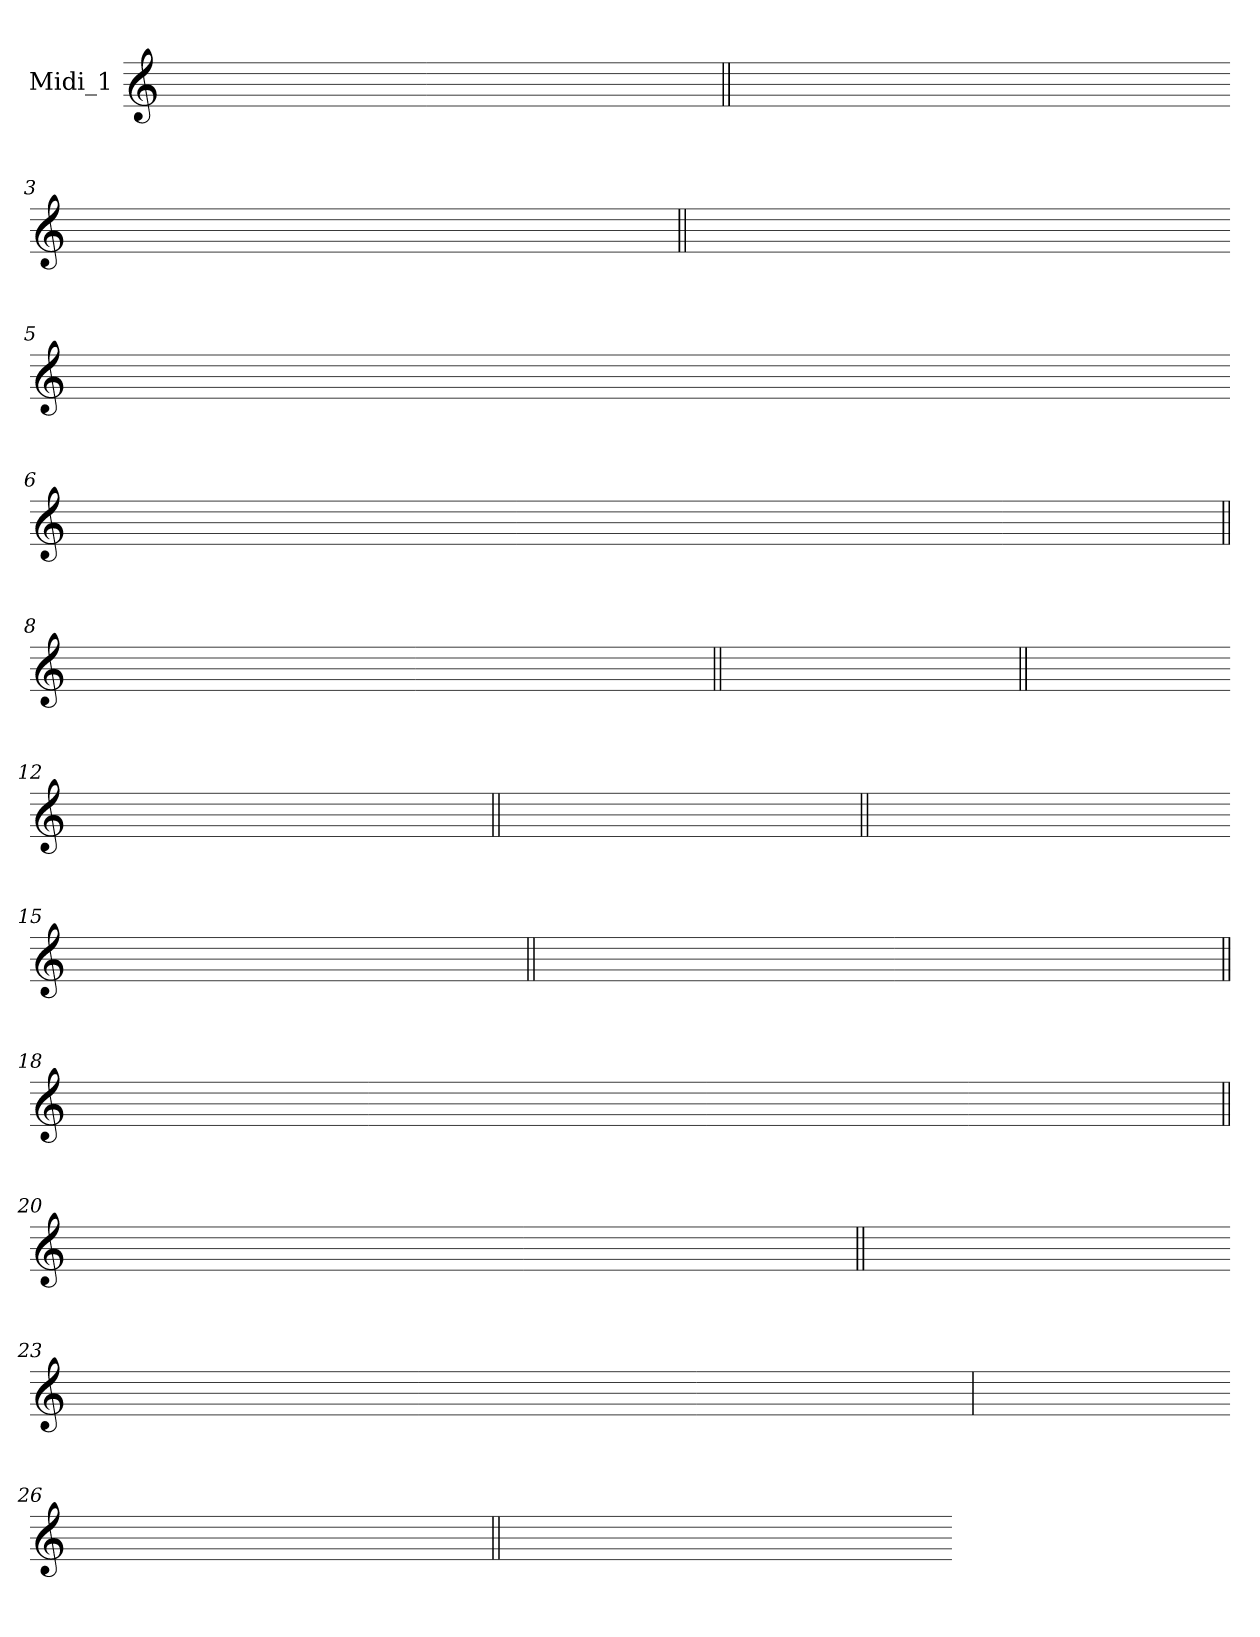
**kern	**text
*part1	*part1
*staff1	*staff1
*I"Midi_1	*
*clefG2	*
*k[]	*
*C:	*
=1	=1
!	!LO:LY:b
4Dyy	V:
4Dyy	.
!	!LO:LY:b
4Dyy	O
!	!LO:LY:b
4Fyy	Lord,
!	!LO:LY:b
4Fyy	op-
!	!LO:LY:b
4Fyy	-en
!	!LO:LY:b
4Fyy	thou
!	!LO:LY:b
4Eyy	our
!	!LO:LY:b
4Fyy	lips.
=2||	=2||
!	!LO:LY:b
4Dyy	R: And
!	!LO:LY:b
4Fyy	our
!	!LO:LY:b
4Fyy	mouth
!	!LO:LY:b
4Fyy	shall
!	!LO:LY:b
4Fyy	shew
!	!LO:LY:b
4Fyy	forth
!	!LO:LY:b
4Eyy	thy
!	!LO:LY:b
4Fyy	praise.
!!LO:LB:g=z
=3-	=3-
4Dyy	.
!	!LO:LY:b
4Ayy	V:
!	!LO:LY:b
4Ayy	O
!	!LO:LY:b
4cyy	God,
!	!LO:LY:b
4cyy	make
!	!LO:LY:b
4dyy	speed
!	!LO:LY:b
4cyy	to
!	!LO:LY:b
4Byy	save
!	!LO:LY:b
4cyy	us,
=4||	=4||
!	!LO:LY:b
4Ayy	R:
!	!LO:LY:b
4Ayy	O
!	!LO:LY:b
4cyy	Lord,
!	!LO:LY:b
4cyy	make
!	!LO:LY:b
4cyy	haste
!	!LO:LY:b
4cyy	to
!	!LO:LY:b
4Byy	help
!	!LO:LY:b
4cyy	us.
!!LO:LB:g=z
=5-	=5-
!	!LO:LY:b
4Dyy	V:
!	!LO:LY:b
4cyy	Glo-
!	!LO:LY:b
4cyy	-ry
!	!LO:LY:b
4cyy	be
!	!LO:LY:b
4cyy	to
!	!LO:LY:b
4cyy	the
!	!LO:LY:b
4cyy	Fa-
!	!LO:LY:b
4cyy	-ther,
!	!LO:LY:b
4cyy	and
!	!LO:LY:b
4cyy	to
!	!LO:LY:b
4cyy	the
!	!LO:LY:b
4cyy	Son,
!	!LO:LY:b
4cyy	and
!	!LO:LY:b
4cyy	to
!	!LO:LY:b
4cyy	the
!	!LO:LY:b
4cyy	Ho-
!	!LO:LY:b
4Byy	-ly
!	!LO:LY:b
4cyy	Ghost.
!!LO:LB:g=z
=6-	=6-
!	!LO:LY:b
4Dyy	R:
!	!LO:LY:b
4cyy	As
!	!LO:LY:b
4cyy	it
!	!LO:LY:b
4cyy	was
!	!LO:LY:b
4cyy	in
!	!LO:LY:b
4cyy	the
!	!LO:LY:b
4cyy	be-
!	!LO:LY:b
4cyy	-gin-
!	!LO:LY:b
4cyy	-ning,
!	!LO:LY:b
4cyy	is
!	!LO:LY:b
4cyy	now,
!	!LO:LY:b
4cyy	and
!	!LO:LY:b
4cyy	e-
!	!LO:LY:b
4cyy	-ver
!	!LO:LY:b
4cyy	shall
!	!LO:LY:b
4cyy	be,
!	!LO:LY:b
4cyy	world
!	!LO:LY:b
4cyy	with-
!	!LO:LY:b
4cyy	-out
!	!LO:LY:b
4cyy	end.
!	!LO:LY:b
4Byy	A-
!	!LO:LY:b
4cyy	-men.
!!LO:LB:g=z
=7-	=7-
!	!LO:LY:b
4Dyy	V:
!	!LO:LY:b
4cyy	Praise
!	!LO:LY:b
4cyy	ye
!	!LO:LY:b
4cyy	the
!	!LO:LY:b
4cyy	Lord.
=8||	=8||
!	!LO:LY:b
4cyy	R:
!	!LO:LY:b
4cyy	The
!	!LO:LY:b
4cyy	Lord's
!	!LO:LY:b
4cyy	name
!	!LO:LY:b
4cyy	be
!	!LO:LY:b
4cyy	prai-
!	!LO:LY:b
4Byy	-sed.
!!LO:LB:g=z
=9-	=9-
!	!LO:LY:b
4Dyy	V:
!	!LO:LY:b
4Fyy	The
!	!LO:LY:b
4Ayy	Lord
!	!LO:LY:b
4Gyy	be
!	!LO:LY:b
4Ayy	with
!	!LO:LY:b
4Gyy	you.
=10||	=10||
!	!LO:LY:b
4Fyy	R:
!	!LO:LY:b
4Fyy	And
!	!LO:LY:b
4Ayy	with
!	!LO:LY:b
4Gyy	thy
!	!LO:LY:b
4Ayy	spi-
!	!LO:LY:b
4Gyy	-rit.
=11||	=11||
!	!LO:LY:b
4Ayy	V:
!	!LO:LY:b
4Ayy	Let
!	!LO:LY:b
4Gyy	us
!	!LO:LY:b
4Ayy	pray.
!!LO:LB:g=z
=12-	=12-
!	!LO:LY:b
4F#Xyy	R:
!	!LO:LY:b
4Ayy	Lord,
!	!LO:LY:b
4Ayy	have
!	!LO:LY:b
4Ayy	mer-
!	!LO:LY:b
4Ayy	-cy
!	!LO:LY:b
4Ayy	up-
!	!LO:LY:b
4Ayy	-on
!	!LO:LY:b
4Ayy	us.
=13||	=13||
!	!LO:LY:b
4Ayy	Christ,
!	!LO:LY:b
4Ayy	have
!	!LO:LY:b
4Ayy	mer-
!	!LO:LY:b
4Ayy	-cy
!	!LO:LY:b
4Ayy	up-
!	!LO:LY:b
4Ayy	-on
!	!LO:LY:b
4Ayy	us.
=14||	=14||
!	!LO:LY:b
4Fyy	Lord,
!	!LO:LY:b
4Fyy	have
!	!LO:LY:b
4Fyy	mer-
!	!LO:LY:b
4Fyy	-cy
!	!LO:LY:b
4Fyy	up-
!	!LO:LY:b
4Fyy	-on
!	!LO:LY:b
4Fyy	us.
!!LO:LB:g=z
=15-	=15-
!	!LO:LY:b
4F#Xyy	V:
!	!LO:LY:b
4Ayy	O
!	!LO:LY:b
4Ayy	Lord,
!	!LO:LY:b
4Ayy	shew
!	!LO:LY:b
4Ayy	thy
!	!LO:LY:b
4Ayy	mer-
!	!LO:LY:b
4Ayy	-cy
!	!LO:LY:b
4Ayy	up-
!	!LO:LY:b
4Fnyy	-on
!	!LO:LY:b
4Gyy	us.
=16||	=16||
!	!LO:LY:b
4Gyy	R:
!	!LO:LY:b
4Ayy	And
!	!LO:LY:b
4Ayy	grant
!	!LO:LY:b
4Ayy	us
!	!LO:LY:b
4Ayy	thy
!	!LO:LY:b
4Ayy	sal-
!	!LO:LY:b
4Ayy	-va-
!	!LO:LY:b
4Fyy	-tion.
!!LO:LB:g=z
=17-	=17-
!	!LO:LY:b
4F#Xyy	V:
!	!LO:LY:b
4Ayy	O
!	!LO:LY:b
4Ayy	Lord,
!	!LO:LY:b
4Ayy	save
!	!LO:LY:b
4Fnyy	our
!	!LO:LY:b
4Gyy	ru-
!	!LO:LY:b
4Gyy	-lers.
=18||	=18||
!	!LO:LY:b
4Ayy	R:
!	!LO:LY:b
4Ayy	And
!	!LO:LY:b
4Ayy	mer-
!	!LO:LY:b
4Ayy	-ci-
!	!LO:LY:b
4Ayy	-ful-
!	!LO:LY:b
4Ayy	-ly
!	!LO:LY:b
4Ayy	hear
!	!LO:LY:b
4Ayy	us
!	!LO:LY:b
4Ayy	when
!	!LO:LY:b
4Ayy	we
!	!LO:LY:b
4Ayy	call
!	!LO:LY:b
4Ayy	up-
!	!LO:LY:b
4Fyy	-on
!	!LO:LY:b
4Gyy	thee.
!!LO:LB:g=z
=19-	=19-
!	!LO:LY:b
4F#Xyy	V:
!	!LO:LY:b
4Ayy	En-
!	!LO:LY:b
4Ayy	-due
!	!LO:LY:b
4Ayy	thy
!	!LO:LY:b
4Ayy	mi-
!	!LO:LY:b
4Ayy	-ni-
!	!LO:LY:b
4Ayy	-sters
!	!LO:LY:b
4Ayy	with
!	!LO:LY:b
4Ayy	right-
!	!LO:LY:b
4Fnyy	-eous-
!	!LO:LY:b
4Fyy	-ness.
=20||	=20||
!	!LO:LY:b
4Ayy	R:
!	!LO:LY:b
4Ayy	And
!	!LO:LY:b
4Ayy	make
!	!LO:LY:b
4Ayy	thy
!	!LO:LY:b
4Ayy	cho-
!	!LO:LY:b
4Ayy	-sen
!	!LO:LY:b
4Ayy	peo-
!	!LO:LY:b
4Ayy	-ple
!	!LO:LY:b
4Ayy	joy-
!	!LO:LY:b
4Fyy	-ful.
!!LO:LB:g=z
=21-	=21-
!	!LO:LY:b
4F#Xyy	V:
!	!LO:LY:b
4Ayy	O
!	!LO:LY:b
4Ayy	Lord,
!	!LO:LY:b
4Ayy	save
!	!LO:LY:b
4Ayy	thy
!	!LO:LY:b
4Ayy	peo-
!	!LO:LY:b
4Fnyy	-ple.
=22||	=22||
!	!LO:LY:b
4Ayy	R:
!	!LO:LY:b
4Ayy	And
!	!LO:LY:b
4Ayy	bless
!	!LO:LY:b
4Ayy	thine
!	!LO:LY:b
4Ayy	in-
!	!LO:LY:b
4Ayy	-her-
!	!LO:LY:b
4Fyy	-it-
!	!LO:LY:b
4Fyy	-ance.
!!LO:LB:g=z
=23-	=23-
!	!LO:LY:b
4F#Xyy	V:
!	!LO:LY:b
4Ayy	Give
!	!LO:LY:b
4Ayy	peace
!	!LO:LY:b
4Ayy	in
!	!LO:LY:b
4Ayy	our
!	!LO:LY:b
4Ayy	time,
!	!LO:LY:b
4Fnyy	O
!	!LO:LY:b
4Gyy	Lord.
!!LO:LB:g=z
=24-	=24-
!	!LO:LY:b
4F#Xyy	R:
!	!LO:LY:b
4Ayy	Be-
!	!LO:LY:b
4Ayy	-cause
!	!LO:LY:b
4Ayy	there
!	!LO:LY:b
4Ayy	is
!	!LO:LY:b
4Ayy	none
!	!LO:LY:b
4Ayy	o-
!	!LO:LY:b
4Ayy	-ther
!	!LO:LY:b
4Ayy	that
!	!LO:LY:b
4Ayy	fight-
!	!LO:LY:b
4Ayy	-eth
!	!LO:LY:b
4Ayy	for
!	!LO:LY:b
4Ayy	us,
=25	=25
!	!LO:LY:b
4Ayy	but
!	!LO:LY:b
4Ayy	on-
!	!LO:LY:b
4Ayy	-ly
!	!LO:LY:b
4Ayy	thou,
!	!LO:LY:b
4Fyy	O
!	!LO:LY:b
4Gyy	God.
!!LO:LB:g=z
=26-	=26-
!	!LO:LY:b
4F#Xyy	V:
!	!LO:LY:b
4Ayy	O
!	!LO:LY:b
4Ayy	God,
!	!LO:LY:b
4Ayy	make
!	!LO:LY:b
4Ayy	clean
!	!LO:LY:b
4Ayy	our
!	!LO:LY:b
4Ayy	hearts
!	!LO:LY:b
4Ayy	with-
!	!LO:LY:b
4Fnyy	-in
!	!LO:LY:b
4Gyy	us.
=27||	=27||
!	!LO:LY:b
4Ayy	R:
!	!LO:LY:b
4Ayy	And
!	!LO:LY:b
4Ayy	take
!	!LO:LY:b
4Ayy	not
!	!LO:LY:b
4Ayy	thy
!	!LO:LY:b
4Ayy	Ho-
!	!LO:LY:b
4Ayy	-ly
!	!LO:LY:b
4Ayy	Spi-
!	!LO:LY:b
4Ayy	-rit
!	!LO:LY:b
4Fyy	from
!	!LO:LY:b
4Gyy	us.
=-	=-
*-	*-
